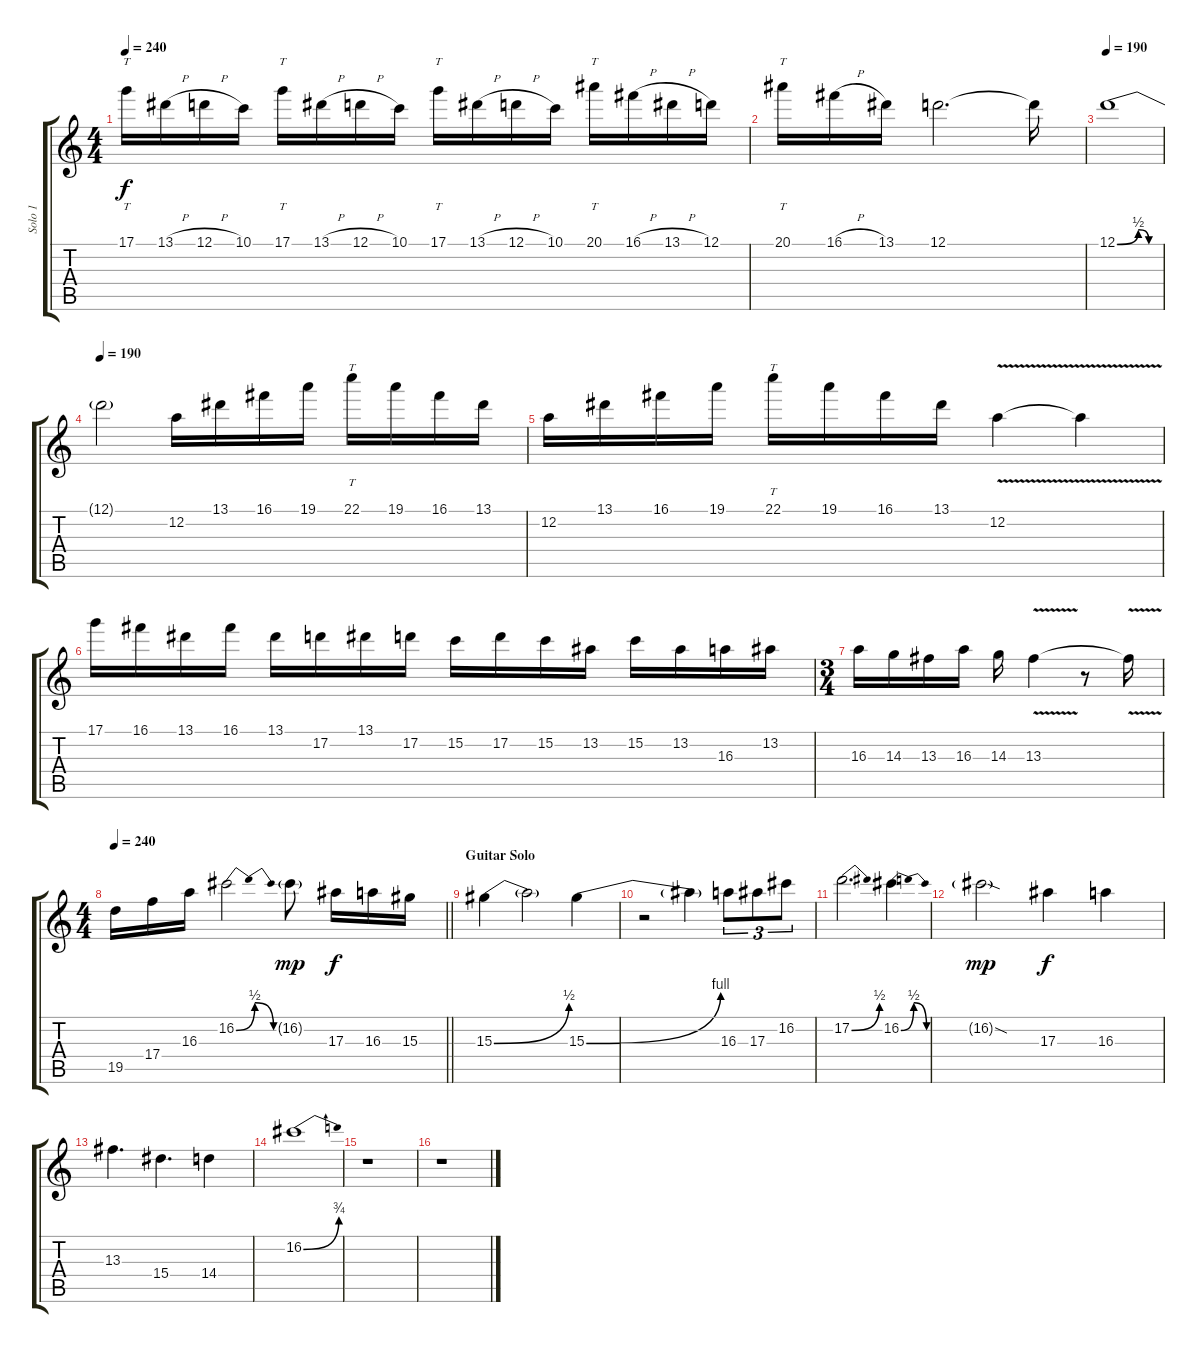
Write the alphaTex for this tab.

\track ("Solo 1" "Solo 1") {instrument distortionguitar}
\staff {score tabs}
\tuning (D4 A3 F3 C3 G2 D2) {hide}
\ts (4 4)
\tempo 240
\clef g2
\ks c
17.1.16{tt dy f} 13.1{h}.16 12.1{h}.16 10.1.16 17.1.16{tt} 13.1{h}.16 12.1{h}.16 10.1.16 17.1.16{tt} 13.1{h}.16 12.1{h}.16 10.1.16 20.1.16{tt} 16.1{h}.16 13.1{h}.16 12.1.16 |
20.1.16{tt} 16.1{h}.16 13.1.16 12.1.2{d} 12.1{t}.16 |
\tempo 190
12.1{be (custom 0 0 30 2 45 0 60 0)}.1 |
\tempo 190
12.1{t}.2 12.2.16 13.1.16 16.1.16 19.1.16 22.1.16{tt} 19.1.16 16.1.16 13.1.16 |
12.2.16 13.1.16 16.1.16 19.1.16 22.1.16{tt} 19.1.16 16.1.16 13.1.16 12.2{v}.4 12.2{t}.4 |
17.1.16 16.1.16 13.1.16 16.1.16 13.1.16 17.2.16 13.1.16 17.2.16 15.2.16 17.2.16 15.2.16 13.2.16 15.2.16 13.2.16 16.3.16 13.2.16 |
\ts (3 4)
16.3.16 14.3.16 13.3.16 16.3.16 14.3.16 13.3{v}.4 r.8 13.3{t}.16 |
\ts (4 4)
\tempo 240
\barLineRight lightlight
19.5.16 17.4.16 16.3.16 16.2{be (bendrelease 0 0 30 2 30 2 60 0)}.2 16.2{g}.8{dy mp} 17.3.16{dy f} 16.3.16 15.3.16 |
\section ("" "Guitar Solo")
15.3{be (bend 0 0 60 2)}.4 15.3{t}.2 15.3{be (bend 0 0 60 4)}.4 |
r.2 15.3{t}.4 16.3.8{tu (3 2)} 17.3.8{tu (3 2)} 16.2.8{tu (3 2)} |
17.2{be (bend 0 0 60 2)}.2{d} 16.2{be (bendrelease 0 0 30 2 47 2 60 0)}.4 |
16.2{sod g}.2{dy mp} 17.3.4{dy f} 16.3.4 |
13.3.4{d} 15.4.4{d} 14.4.4 |
16.2{be (bend 0 0 60 3)}.1 |
r.1 |
r.1
